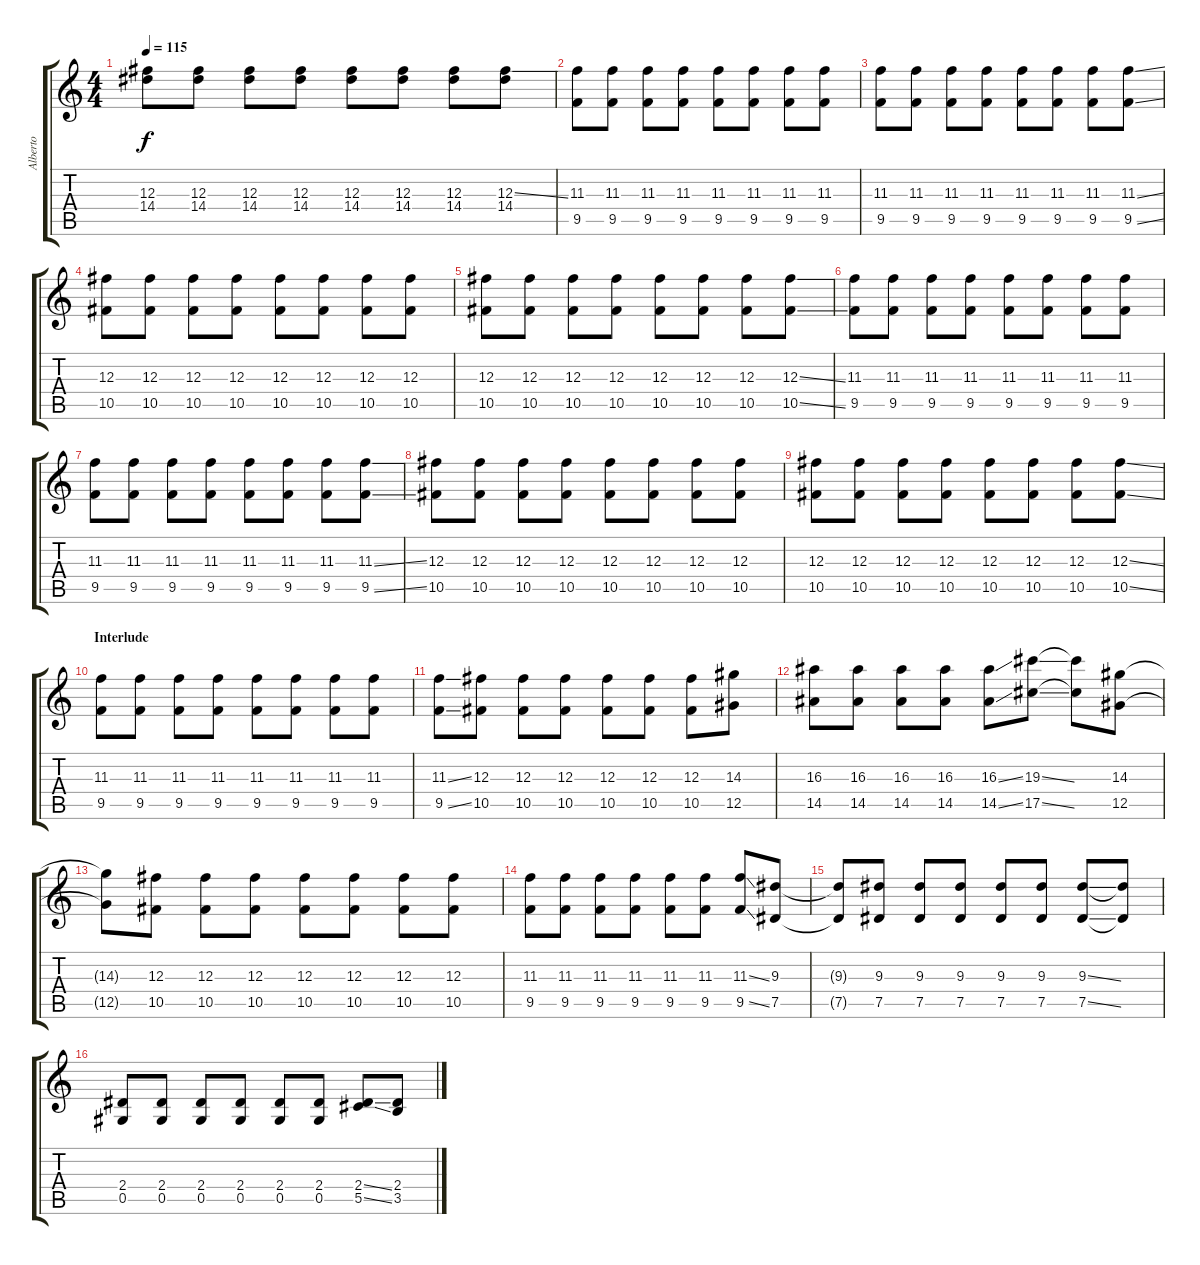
\track ("Alberto" "Alberto") {instrument distortionguitar}
\staff {score tabs}
\tuning (Eb4 Bb3 Gb3 Db3 Ab2 Eb2) {hide}
\ts (4 4)
\tempo 115
\clef g2
\ks c
(12.3 14.4).8{dy f} (12.3 14.4).8 (12.3 14.4).8 (12.3 14.4).8 (12.3 14.4).8 (12.3 14.4).8 (12.3 14.4).8 (12.3{ss} 14.4).8 |
(11.3 9.5).8 (11.3 9.5).8 (11.3 9.5).8 (11.3 9.5).8 (11.3 9.5).8 (11.3 9.5).8 (11.3 9.5).8 (11.3 9.5).8 |
(11.3 9.5).8 (11.3 9.5).8 (11.3 9.5).8 (11.3 9.5).8 (11.3 9.5).8 (11.3 9.5).8 (11.3 9.5).8 (11.3{ss} 9.5{ss}).8 |
(12.3 10.5).8 (12.3 10.5).8 (12.3 10.5).8 (12.3 10.5).8 (12.3 10.5).8 (12.3 10.5).8 (12.3 10.5).8 (12.3 10.5).8 |
(12.3 10.5).8 (12.3 10.5).8 (12.3 10.5).8 (12.3 10.5).8 (12.3 10.5).8 (12.3 10.5).8 (12.3 10.5).8 (12.3{ss} 10.5{ss}).8 |
(11.3 9.5).8 (11.3 9.5).8 (11.3 9.5).8 (11.3 9.5).8 (11.3 9.5).8 (11.3 9.5).8 (11.3 9.5).8 (11.3 9.5).8 |
(11.3 9.5).8 (11.3 9.5).8 (11.3 9.5).8 (11.3 9.5).8 (11.3 9.5).8 (11.3 9.5).8 (11.3 9.5).8 (11.3{ss} 9.5{ss}).8 |
(12.3 10.5).8 (12.3 10.5).8 (12.3 10.5).8 (12.3 10.5).8 (12.3 10.5).8 (12.3 10.5).8 (12.3 10.5).8 (12.3 10.5).8 |
(12.3 10.5).8 (12.3 10.5).8 (12.3 10.5).8 (12.3 10.5).8 (12.3 10.5).8 (12.3 10.5).8 (12.3 10.5).8 (12.3{ss} 10.5{ss}).8 |
\section ("" "Interlude")
(11.3 9.5).8 (11.3 9.5).8 (11.3 9.5).8 (11.3 9.5).8 (11.3 9.5).8 (11.3 9.5).8 (11.3 9.5).8 (11.3 9.5).8 |
(11.3{ss} 9.5{ss}).8 (12.3 10.5).8 (12.3 10.5).8 (12.3 10.5).8 (12.3 10.5).8 (12.3 10.5).8 (12.3 10.5).8 (14.3 12.5).8 |
(16.3 14.5).8 (16.3 14.5).8 (16.3 14.5).8 (16.3 14.5).8 (16.3{ss} 14.5{ss}).8 (19.3{ss} 17.5{ss}).8 (19.3{t} 17.5{t}).8 (14.3 12.5).8 |
(14.3{t} 12.5{t}).8 (12.3 10.5).8 (12.3 10.5).8 (12.3 10.5).8 (12.3 10.5).8 (12.3 10.5).8 (12.3 10.5).8 (12.3 10.5).8 |
(11.3 9.5).8 (11.3 9.5).8 (11.3 9.5).8 (11.3 9.5).8 (11.3 9.5).8 (11.3 9.5).8 (11.3{ss} 9.5{ss}).8 (9.3 7.5).8 |
(9.3{t} 7.5{t}).8 (9.3 7.5).8 (9.3 7.5).8 (9.3 7.5).8 (9.3 7.5).8 (9.3 7.5).8 (9.3{ss} 7.5{ss}).8 (9.3{t} 7.5{t}).8 |
(2.4 0.5).8 (2.4 0.5).8 (2.4 0.5).8 (2.4 0.5).8 (2.4 0.5).8 (2.4 0.5).8 (2.4{ss} 5.5{ss}).8 (2.4 3.5).8
